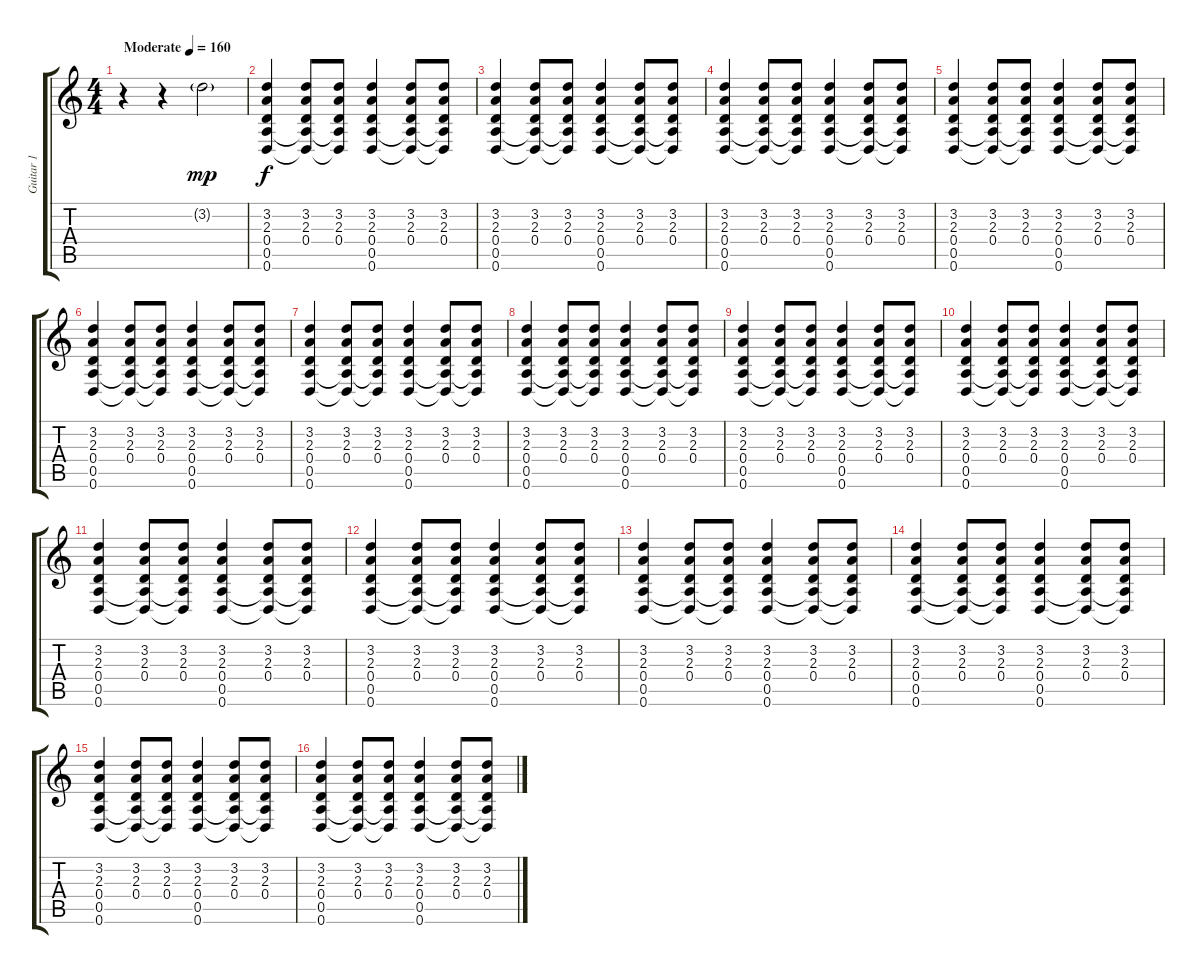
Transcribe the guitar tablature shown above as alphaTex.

\track ("Guitar 1" "Guitar 1") {instrument acousticguitarnylon}
\staff {score tabs}
\tuning (E4 B3 G3 D3 A2 D2) {hide}
\ts (4 4)
\tempo (160 "Moderate")
\clef g2
\ks c
r.4{dy mp instrument acousticguitarnylon} r.4 3.2{g}.2 |
(3.2 2.3 0.4 0.5 0.6).4{dy f} (3.2 2.3 0.4 0.5{t} 0.6{t}).8 (3.2 2.3 0.4 0.5{t} 0.6{t}).8 (3.2 2.3 0.4 0.5 0.6).4 (3.2 2.3 0.4 0.5{t} 0.6{t}).8 (3.2 2.3 0.4 0.5{t} 0.6{t}).8 |
(3.2 2.3 0.4 0.5 0.6).4 (3.2 2.3 0.4 0.5{t} 0.6{t}).8 (3.2 2.3 0.4 0.5{t} 0.6{t}).8 (3.2 2.3 0.4 0.5 0.6).4 (3.2 2.3 0.4 0.5{t} 0.6{t}).8 (3.2 2.3 0.4 0.5{t} 0.6{t}).8 |
(3.2 2.3 0.4 0.5 0.6).4 (3.2 2.3 0.4 0.5{t} 0.6{t}).8 (3.2 2.3 0.4 0.5{t} 0.6{t}).8 (3.2 2.3 0.4 0.5 0.6).4 (3.2 2.3 0.4 0.5{t} 0.6{t}).8 (3.2 2.3 0.4 0.5{t} 0.6{t}).8 |
(3.2 2.3 0.4 0.5 0.6).4 (3.2 2.3 0.4 0.5{t} 0.6{t}).8 (3.2 2.3 0.4 0.5{t} 0.6{t}).8 (3.2 2.3 0.4 0.5 0.6).4 (3.2 2.3 0.4 0.5{t} 0.6{t}).8 (3.2 2.3 0.4 0.5{t} 0.6{t}).8 |
(3.2 2.3 0.4 0.5 0.6).4 (3.2 2.3 0.4 0.5{t} 0.6{t}).8 (3.2 2.3 0.4 0.5{t} 0.6{t}).8 (3.2 2.3 0.4 0.5 0.6).4 (3.2 2.3 0.4 0.5{t} 0.6{t}).8 (3.2 2.3 0.4 0.5{t} 0.6{t}).8 |
(3.2 2.3 0.4 0.5 0.6).4 (3.2 2.3 0.4 0.5{t} 0.6{t}).8 (3.2 2.3 0.4 0.5{t} 0.6{t}).8 (3.2 2.3 0.4 0.5 0.6).4 (3.2 2.3 0.4 0.5{t} 0.6{t}).8 (3.2 2.3 0.4 0.5{t} 0.6{t}).8 |
(3.2 2.3 0.4 0.5 0.6).4 (3.2 2.3 0.4 0.5{t} 0.6{t}).8 (3.2 2.3 0.4 0.5{t} 0.6{t}).8 (3.2 2.3 0.4 0.5 0.6).4 (3.2 2.3 0.4 0.5{t} 0.6{t}).8 (3.2 2.3 0.4 0.5{t} 0.6{t}).8 |
(3.2 2.3 0.4 0.5 0.6).4 (3.2 2.3 0.4 0.5{t} 0.6{t}).8 (3.2 2.3 0.4 0.5{t} 0.6{t}).8 (3.2 2.3 0.4 0.5 0.6).4 (3.2 2.3 0.4 0.5{t} 0.6{t}).8 (3.2 2.3 0.4 0.5{t} 0.6{t}).8 |
(3.2 2.3 0.4 0.5 0.6).4 (3.2 2.3 0.4 0.5{t} 0.6{t}).8 (3.2 2.3 0.4 0.5{t} 0.6{t}).8 (3.2 2.3 0.4 0.5 0.6).4 (3.2 2.3 0.4 0.5{t} 0.6{t}).8 (3.2 2.3 0.4 0.5{t} 0.6{t}).8 |
(3.2 2.3 0.4 0.5 0.6).4 (3.2 2.3 0.4 0.5{t} 0.6{t}).8 (3.2 2.3 0.4 0.5{t} 0.6{t}).8 (3.2 2.3 0.4 0.5 0.6).4 (3.2 2.3 0.4 0.5{t} 0.6{t}).8 (3.2 2.3 0.4 0.5{t} 0.6{t}).8 |
(3.2 2.3 0.4 0.5 0.6).4 (3.2 2.3 0.4 0.5{t} 0.6{t}).8 (3.2 2.3 0.4 0.5{t} 0.6{t}).8 (3.2 2.3 0.4 0.5 0.6).4 (3.2 2.3 0.4 0.5{t} 0.6{t}).8 (3.2 2.3 0.4 0.5{t} 0.6{t}).8 |
(3.2 2.3 0.4 0.5 0.6).4 (3.2 2.3 0.4 0.5{t} 0.6{t}).8 (3.2 2.3 0.4 0.5{t} 0.6{t}).8 (3.2 2.3 0.4 0.5 0.6).4 (3.2 2.3 0.4 0.5{t} 0.6{t}).8 (3.2 2.3 0.4 0.5{t} 0.6{t}).8 |
(3.2 2.3 0.4 0.5 0.6).4 (3.2 2.3 0.4 0.5{t} 0.6{t}).8 (3.2 2.3 0.4 0.5{t} 0.6{t}).8 (3.2 2.3 0.4 0.5 0.6).4 (3.2 2.3 0.4 0.5{t} 0.6{t}).8 (3.2 2.3 0.4 0.5{t} 0.6{t}).8 |
(3.2 2.3 0.4 0.5 0.6).4 (3.2 2.3 0.4 0.5{t} 0.6{t}).8 (3.2 2.3 0.4 0.5{t} 0.6{t}).8 (3.2 2.3 0.4 0.5 0.6).4 (3.2 2.3 0.4 0.5{t} 0.6{t}).8 (3.2 2.3 0.4 0.5{t} 0.6{t}).8 |
(3.2 2.3 0.4 0.5 0.6).4 (3.2 2.3 0.4 0.5{t} 0.6{t}).8 (3.2 2.3 0.4 0.5{t} 0.6{t}).8 (3.2 2.3 0.4 0.5 0.6).4 (3.2 2.3 0.4 0.5{t} 0.6{t}).8 (3.2 2.3 0.4 0.5{t} 0.6{t}).8
